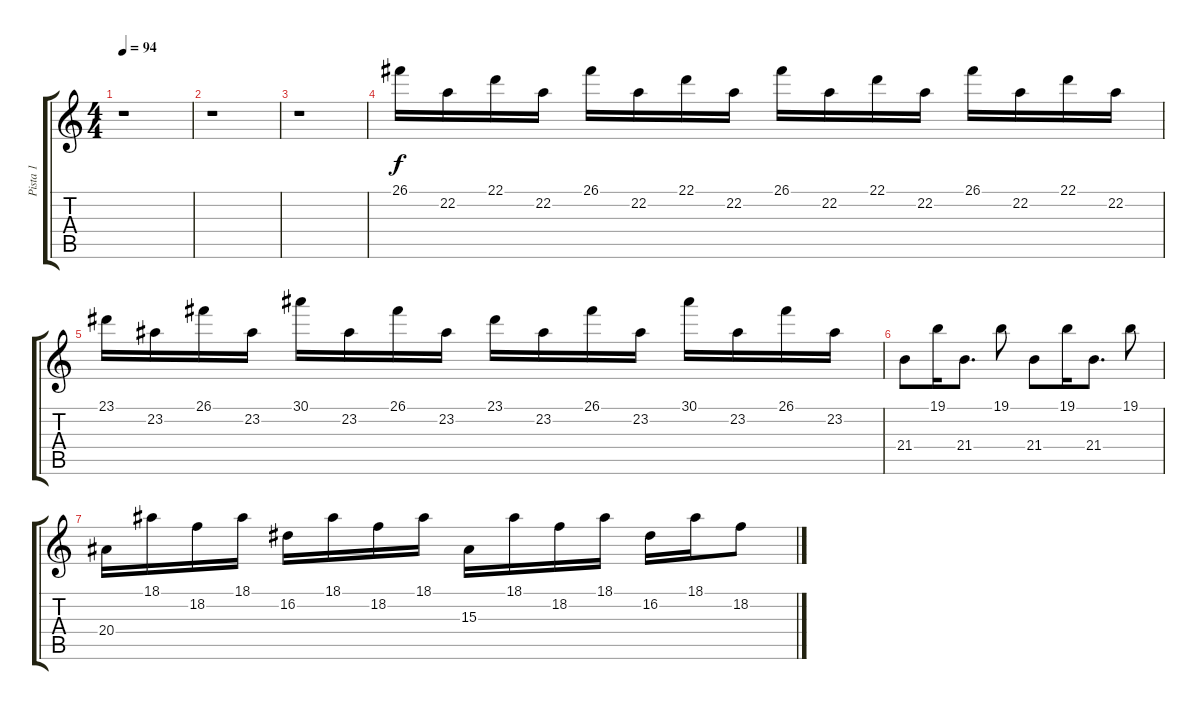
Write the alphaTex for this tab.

\track ("Pista 1" "Pista 1") {instrument acousticgrandpiano}
\staff {score tabs}
\tuning (E4 B3 G3 D3 A2 E2) {hide}
\ts (4 4)
\tempo 94
\clef g2
\ks c
r.1{dy f} |
r.1 |
r.1 |
26.1.16 22.2.16 22.1.16 22.2.16 26.1.16 22.2.16 22.1.16 22.2.16 26.1.16 22.2.16 22.1.16 22.2.16 26.1.16 22.2.16 22.1.16 22.2.16 |
23.1.16 23.2.16 26.1.16 23.2.16 30.1.16 23.2.16 26.1.16 23.2.16 23.1.16 23.2.16 26.1.16 23.2.16 30.1.16 23.2.16 26.1.16 23.2.16 |
21.4.8 19.1.16 21.4.8{d} 19.1.8 21.4.8 19.1.16 21.4.8{d} 19.1.8 |
20.4.16 18.1.16 18.2.16 18.1.16 16.2.16 18.1.16 18.2.16 18.1.16 15.3.16 18.1.16 18.2.16 18.1.16 16.2.16 18.1.16 18.2.8
